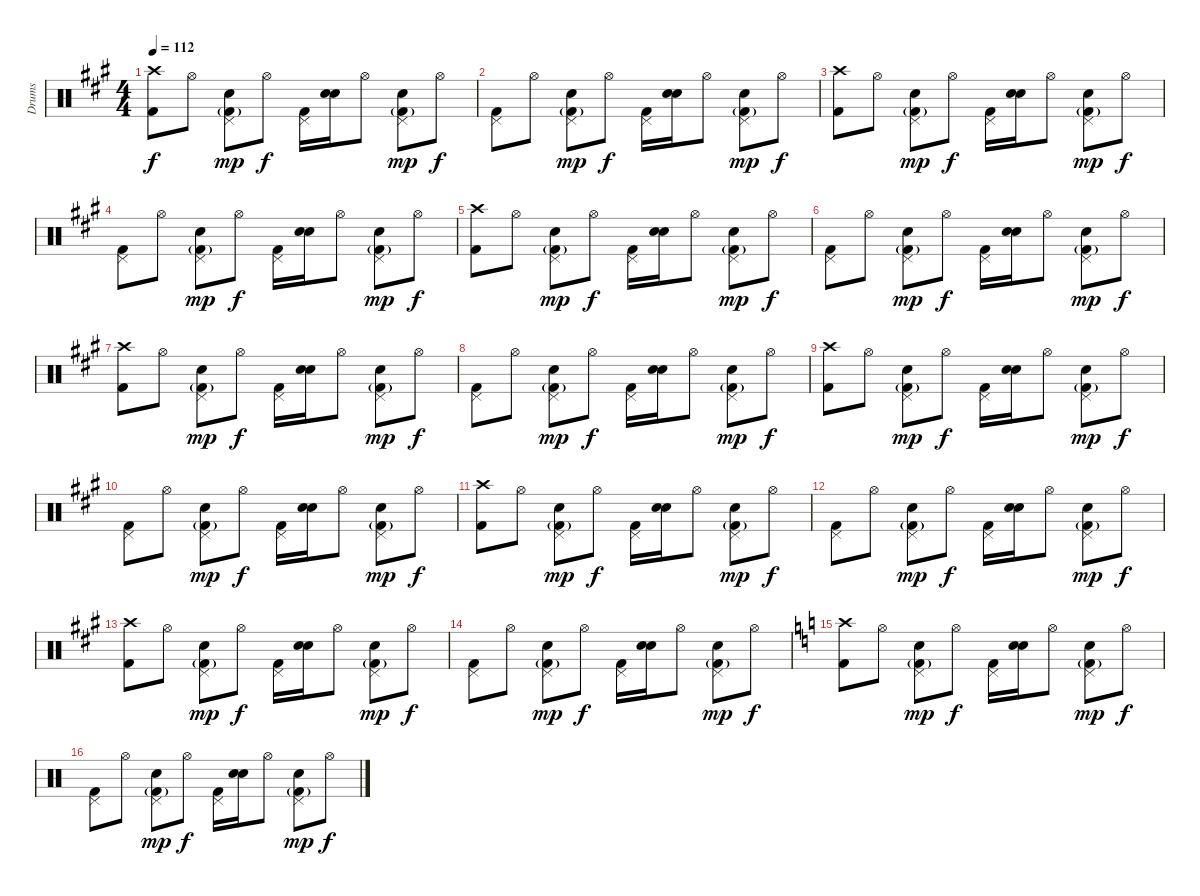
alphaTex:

\track ("Drums" "Drums") {instrument percussion}
\staff {score}
\articulation defaults
\ts (4 4)
\tempo 112
\clef neutral
\ks a
("Crash high (hit)" "Kick (hit) 2").8{dy f} "Hi-Hat (open)".8 ("Pedal Hi-Hat (hit)" "Electric Snare (hit)" "Kick (hit) 2"{g}).8{dy mp} "Hi-Hat (open)".8{dy f} ("Pedal Hi-Hat (hit)" "Kick (hit) 2").16 ("Snare (hit)"{x} "Electric Snare (hit)").16 "Hi-Hat (open)".8 ("Pedal Hi-Hat (hit)" "Electric Snare (hit)" "Kick (hit) 2"{g}).8{dy mp} "Hi-Hat (open)".8{dy f} |
("Pedal Hi-Hat (hit)" "Kick (hit) 2").8 "Hi-Hat (open)".8 ("Pedal Hi-Hat (hit)" "Electric Snare (hit)" "Kick (hit) 2"{g}).8{dy mp} "Hi-Hat (open)".8{dy f} ("Pedal Hi-Hat (hit)" "Kick (hit) 2").16 ("Snare (hit)"{x} "Electric Snare (hit)").16 "Hi-Hat (open)".8 ("Pedal Hi-Hat (hit)" "Electric Snare (hit)" "Kick (hit) 2"{g}).8{dy mp} "Hi-Hat (open)".8{dy f} |
("Crash high (hit)" "Kick (hit) 2").8 "Hi-Hat (open)".8 ("Pedal Hi-Hat (hit)" "Electric Snare (hit)" "Kick (hit) 2"{g}).8{dy mp} "Hi-Hat (open)".8{dy f} ("Pedal Hi-Hat (hit)" "Kick (hit) 2").16 ("Snare (hit)"{x} "Electric Snare (hit)").16 "Hi-Hat (open)".8 ("Pedal Hi-Hat (hit)" "Electric Snare (hit)" "Kick (hit) 2"{g}).8{dy mp} "Hi-Hat (open)".8{dy f} |
("Pedal Hi-Hat (hit)" "Kick (hit) 2").8 "Hi-Hat (open)".8 ("Pedal Hi-Hat (hit)" "Electric Snare (hit)" "Kick (hit) 2"{g}).8{dy mp} "Hi-Hat (open)".8{dy f} ("Pedal Hi-Hat (hit)" "Kick (hit) 2").16 ("Snare (hit)"{x} "Electric Snare (hit)").16 "Hi-Hat (open)".8 ("Pedal Hi-Hat (hit)" "Electric Snare (hit)" "Kick (hit) 2"{g}).8{dy mp} "Hi-Hat (open)".8{dy f} |
("Crash high (hit)" "Kick (hit) 2").8 "Hi-Hat (open)".8 ("Pedal Hi-Hat (hit)" "Electric Snare (hit)" "Kick (hit) 2"{g}).8{dy mp} "Hi-Hat (open)".8{dy f} ("Pedal Hi-Hat (hit)" "Kick (hit) 2").16 ("Snare (hit)"{x} "Electric Snare (hit)").16 "Hi-Hat (open)".8 ("Pedal Hi-Hat (hit)" "Electric Snare (hit)" "Kick (hit) 2"{g}).8{dy mp} "Hi-Hat (open)".8{dy f} |
("Pedal Hi-Hat (hit)" "Kick (hit) 2").8 "Hi-Hat (open)".8 ("Pedal Hi-Hat (hit)" "Electric Snare (hit)" "Kick (hit) 2"{g}).8{dy mp} "Hi-Hat (open)".8{dy f} ("Pedal Hi-Hat (hit)" "Kick (hit) 2").16 ("Snare (hit)"{x} "Electric Snare (hit)").16 "Hi-Hat (open)".8 ("Pedal Hi-Hat (hit)" "Electric Snare (hit)" "Kick (hit) 2"{g}).8{dy mp} "Hi-Hat (open)".8{dy f} |
("Crash high (hit)" "Kick (hit) 2").8 "Hi-Hat (open)".8 ("Pedal Hi-Hat (hit)" "Electric Snare (hit)" "Kick (hit) 2"{g}).8{dy mp} "Hi-Hat (open)".8{dy f} ("Pedal Hi-Hat (hit)" "Kick (hit) 2").16 ("Snare (hit)"{x} "Electric Snare (hit)").16 "Hi-Hat (open)".8 ("Pedal Hi-Hat (hit)" "Electric Snare (hit)" "Kick (hit) 2"{g}).8{dy mp} "Hi-Hat (open)".8{dy f} |
("Pedal Hi-Hat (hit)" "Kick (hit) 2").8 "Hi-Hat (open)".8 ("Pedal Hi-Hat (hit)" "Electric Snare (hit)" "Kick (hit) 2"{g}).8{dy mp} "Hi-Hat (open)".8{dy f} ("Pedal Hi-Hat (hit)" "Kick (hit) 2").16 ("Snare (hit)"{x} "Electric Snare (hit)").16 "Hi-Hat (open)".8 ("Pedal Hi-Hat (hit)" "Electric Snare (hit)" "Kick (hit) 2"{g}).8{dy mp} "Hi-Hat (open)".8{dy f} |
("Crash high (hit)" "Kick (hit) 2").8 "Hi-Hat (open)".8 ("Pedal Hi-Hat (hit)" "Electric Snare (hit)" "Kick (hit) 2"{g}).8{dy mp} "Hi-Hat (open)".8{dy f} ("Pedal Hi-Hat (hit)" "Kick (hit) 2").16 ("Snare (hit)"{x} "Electric Snare (hit)").16 "Hi-Hat (open)".8 ("Pedal Hi-Hat (hit)" "Electric Snare (hit)" "Kick (hit) 2"{g}).8{dy mp} "Hi-Hat (open)".8{dy f} |
("Pedal Hi-Hat (hit)" "Kick (hit) 2").8 "Hi-Hat (open)".8 ("Pedal Hi-Hat (hit)" "Electric Snare (hit)" "Kick (hit) 2"{g}).8{dy mp} "Hi-Hat (open)".8{dy f} ("Pedal Hi-Hat (hit)" "Kick (hit) 2").16 ("Snare (hit)"{x} "Electric Snare (hit)").16 "Hi-Hat (open)".8 ("Pedal Hi-Hat (hit)" "Electric Snare (hit)" "Kick (hit) 2"{g}).8{dy mp} "Hi-Hat (open)".8{dy f} |
("Crash high (hit)" "Kick (hit) 2").8 "Hi-Hat (open)".8 ("Pedal Hi-Hat (hit)" "Electric Snare (hit)" "Kick (hit) 2"{g}).8{dy mp} "Hi-Hat (open)".8{dy f} ("Pedal Hi-Hat (hit)" "Kick (hit) 2").16 ("Snare (hit)"{x} "Electric Snare (hit)").16 "Hi-Hat (open)".8 ("Pedal Hi-Hat (hit)" "Electric Snare (hit)" "Kick (hit) 2"{g}).8{dy mp} "Hi-Hat (open)".8{dy f} |
("Pedal Hi-Hat (hit)" "Kick (hit) 2").8 "Hi-Hat (open)".8 ("Pedal Hi-Hat (hit)" "Electric Snare (hit)" "Kick (hit) 2"{g}).8{dy mp} "Hi-Hat (open)".8{dy f} ("Pedal Hi-Hat (hit)" "Kick (hit) 2").16 ("Snare (hit)"{x} "Electric Snare (hit)").16 "Hi-Hat (open)".8 ("Pedal Hi-Hat (hit)" "Electric Snare (hit)" "Kick (hit) 2"{g}).8{dy mp} "Hi-Hat (open)".8{dy f} |
("Crash high (hit)" "Kick (hit) 2").8 "Hi-Hat (open)".8 ("Pedal Hi-Hat (hit)" "Electric Snare (hit)" "Kick (hit) 2"{g}).8{dy mp} "Hi-Hat (open)".8{dy f} ("Pedal Hi-Hat (hit)" "Kick (hit) 2").16 ("Snare (hit)"{x} "Electric Snare (hit)").16 "Hi-Hat (open)".8 ("Pedal Hi-Hat (hit)" "Electric Snare (hit)" "Kick (hit) 2"{g}).8{dy mp} "Hi-Hat (open)".8{dy f} |
("Pedal Hi-Hat (hit)" "Kick (hit) 2").8 "Hi-Hat (open)".8 ("Pedal Hi-Hat (hit)" "Electric Snare (hit)" "Kick (hit) 2"{g}).8{dy mp} "Hi-Hat (open)".8{dy f} ("Pedal Hi-Hat (hit)" "Kick (hit) 2").16 ("Snare (hit)"{x} "Electric Snare (hit)").16 "Hi-Hat (open)".8 ("Pedal Hi-Hat (hit)" "Electric Snare (hit)" "Kick (hit) 2"{g}).8{dy mp} "Hi-Hat (open)".8{dy f} |
\ks c
("Crash high (hit)" "Kick (hit) 2").8 "Hi-Hat (open)".8 ("Pedal Hi-Hat (hit)" "Electric Snare (hit)" "Kick (hit) 2"{g}).8{dy mp} "Hi-Hat (open)".8{dy f} ("Pedal Hi-Hat (hit)" "Kick (hit) 2").16 ("Snare (hit)"{x} "Electric Snare (hit)").16 "Hi-Hat (open)".8 ("Pedal Hi-Hat (hit)" "Electric Snare (hit)" "Kick (hit) 2"{g}).8{dy mp} "Hi-Hat (open)".8{dy f} |
("Pedal Hi-Hat (hit)" "Kick (hit) 2").8 "Hi-Hat (open)".8 ("Pedal Hi-Hat (hit)" "Electric Snare (hit)" "Kick (hit) 2"{g}).8{dy mp} "Hi-Hat (open)".8{dy f} ("Pedal Hi-Hat (hit)" "Kick (hit) 2").16 ("Snare (hit)"{x} "Electric Snare (hit)").16 "Hi-Hat (open)".8 ("Pedal Hi-Hat (hit)" "Electric Snare (hit)" "Kick (hit) 2"{g}).8{dy mp} "Hi-Hat (open)".8{dy f}
